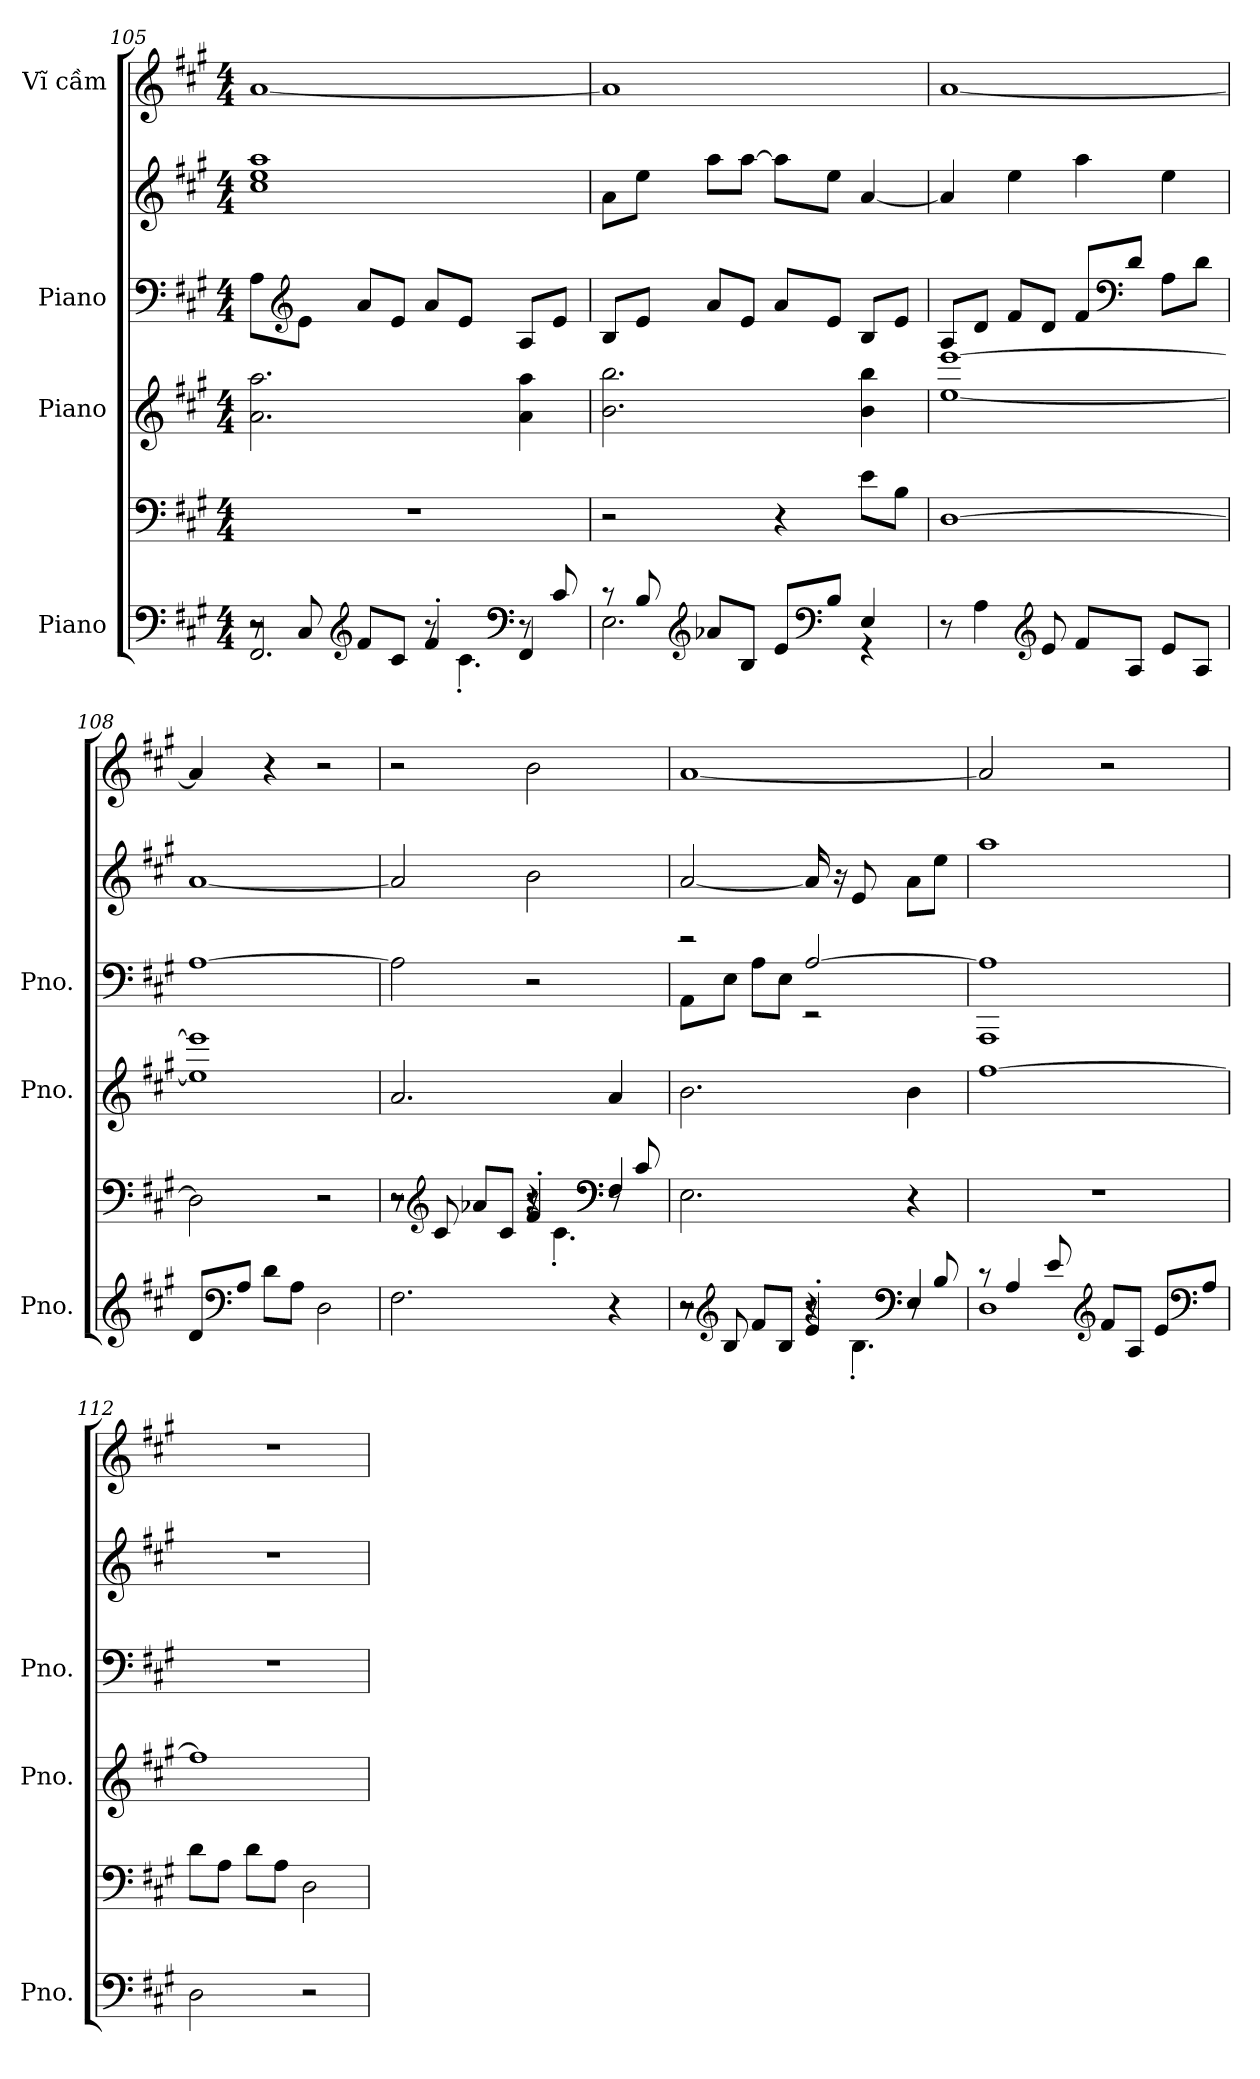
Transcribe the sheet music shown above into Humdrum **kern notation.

**kern	**kern	**kern	**kern	**kern	**kern
*part4	*part4	*part3	*part2	*part2	*part1
*staff6	*staff5	*staff4	*staff3	*staff2	*staff1
*I"Piano	*	*I"Piano	*I"Piano	*	*I"Vĩ cầm
*I'Pno.	*	*I'Pno.	*I'Pno.	*	*
!!LO:LB:g=z
*clefF4	*clefF4	*clefG2	*clefF4	*clefG2	*clefG2
*k[f#c#g#]	*k[f#c#g#]	*k[f#c#g#]	*k[f#c#g#]	*k[f#c#g#]	*k[f#c#g#]
*M4/4	*M4/4	*M4/4	*M4/4	*M4/4	*M4/4
=105	=105	=105	=105	=105	=105
*^	*	*	*	*	*
*	*^	*	*	*	*	*
8r	2r	2.FF#/	1r	2.a\ 2.aa\	8A\L	1cc# 1ee 1aa	[1a
*	*	*	*	*	*clefG2	*	*
8C#/	.	.	.	.	8e\J	.	.
*clefG2	*	*	*	*	*	*	*
8f#/L	.	.	.	.	8a/L	.	.
8c#/J	.	.	.	.	8e/J	.	.
4f#'/	8r	.	.	.	8a/L	.	.
.	4.c#'\	.	.	.	8e/J	.	.
*clefF4	*	*	*	*	*	*	*
8r	.	4FF#/	.	4a\ 4aa\	8A/L	.	.
8c#/	.	.	.	.	8e/J	.	.
*	*v	*v	*	*	*	*	*
=106	=106	=106	=106	=106	=106	=106
8r	2.E\	2r	2.b\ 2.bb\	8B/L	8a\L	1a]
8B/	.	.	.	8e/J	8ee\J	.
*clefG2	*	*	*	*	*	*
8a-X/L	.	.	.	8a/L	8aa\L	.
8B/J	.	.	.	8e/J	[8aa\J	.
8e/L	.	4r	.	8a/L	8aa\L]	.
*clefF4	*	*	*	*	*	*
8B/J	.	.	.	8e/J	8ee\J	.
4E/	4r	8e\L	4b\ 4bb\	8B/L	[4a/	.
.	.	8B\J	.	8e/J	.	.
*v	*v	*	*	*	*	*
=107	=107	=107	=107	=107	=107
*	*	*	*	*	*^
*	*	*	*	*	*	*^
*	*	*	*	*	*	*	*^
*	*	*	*	*	*	*	*	*^
8r	[1D	[1ee [1eee	8A/L	4a/]	[1a	4.ryy	2ryy	2ryy	2.ryy
4A\	.	.	8d/J	.	.	.	.	.	.
.	.	.	8f#/L	4ee\	.	.	.	.	.
*clefG2	*	*	*	*	*	*	*	*	*
*	*	*	*	*	*MM98	*	*	*	*
8e/	.	.	8d/J	.	.	2ryy	.	.	.
*	*	*	*	*	*MM97	*	*	*	*
8f#/L	.	.	8f#/L	4aa\	.	.	2ryy	8ryy	.
*	*	*	*clefF4	*	*	*	*	*	*
*	*	*	*	*	*MM95	*	*	*	*
8A/J	.	.	8d/J	.	.	.	.	4.ryy	.
*	*	*	*	*	*MM91	*	*	*	*
8e/L	.	.	8A\L	4ee\	.	.	.	.	4ryy
*	*	*	*	*	*MM83	*	*	*	*
8A/J	.	.	8d\J	.	.	8ryy	.	.	.
*	*	*	*	*	*v	*v	*v	*v	*v
=108	=108	=108	=108	=108	=108
*	*	*	*	*	*MM60
8d/L	2D\]	1ee] 1eee]	[1A	[1a	4a/]
*clefF4	*	*	*	*	*
8A/J	.	.	.	.	.
*	*	*	*	*	*MM120
8d\L	.	.	.	.	4r
8A\J	.	.	.	.	.
2D\	2r	.	.	.	2r
=109	=109	=109	=109	=109	=109
*	*^	*	*	*	*^
*	*	*^	*	*	*	*	*
2.F#\	8r	2r	2r	2.a/	2A\]	2a/]	2r	4ryy
*	*clefG2	*	*	*	*	*	*	*
.	8c#/	.	.	.	.	.	.	.
*	*	*	*	*	*	*	*MM60	*
.	8a-X/L	.	.	.	.	.	.	2.ryy
.	8c#/J	.	.	.	.	.	.	.
*	*	*	*	*	*	*	*MM50	*
.	4f#'/	8r	4r	.	2r	2b\	2b\	.
.	.	4.c#'\	.	.	.	.	.	.
*	*clefF4	*	*	*	*	*	*	*
4r	8r	.	4F#/	4a/	.	.	.	.
.	8c#/	.	.	.	.	.	.	.
*	*v	*v	*v	*	*	*	*v	*v
=110	=110	=110	=110	=110	=110
*	*	*	*	*	*MM60
*^	*	*	*^	*	*
*	*^	*	*	*	*	*	*
8r	2r	2r	2.E\	2.b\	2r	8AA\L	[2a/	[1a
*clefG2	*	*	*	*	*	*	*	*
8B/	.	.	.	.	.	8E\J	.	.
8f#/L	.	.	.	.	.	8A\L	.	.
8B/J	.	.	.	.	.	8E\J	.	.
4e'/	8r	4r	.	.	[2A/	2r	16a/]	.
.	.	.	.	.	.	.	16r	.
.	4.B'\	.	.	.	.	.	8e/	.
*clefF4	*	*	*	*	*	*	*	*
8r	.	4E/	4r	4b\	.	.	8a\L	.
8B/	.	.	.	.	.	.	8ee\J	.
*	*v	*v	*	*	*	*	*	*
=111	=111	=111	=111	=111	=111	=111	=111
8r	1D	1r	[1ff#	1A]	1AAA	1aa	2a/]
4A/	.	.	.	.	.	.	.
8e/	.	.	.	.	.	.	.
*clefG2	*	*	*	*	*	*	*
8f#/L	.	.	.	.	.	.	2r
8A/J	.	.	.	.	.	.	.
8e/L	.	.	.	.	.	.	.
*clefF4	*	*	*	*	*	*	*
8A/J	.	.	.	.	.	.	.
*v	*v	*	*	*v	*v	*	*
=112	=112	=112	=112	=112	=112
2D\	8d\L	1ff#]	1r	1r	1r
.	8A\J	.	.	.	.
.	8d\L	.	.	.	.
.	8A\J	.	.	.	.
2r	2D\	.	.	.	.
=	=	=	=	=	=
*-	*-	*-	*-	*-	*-
